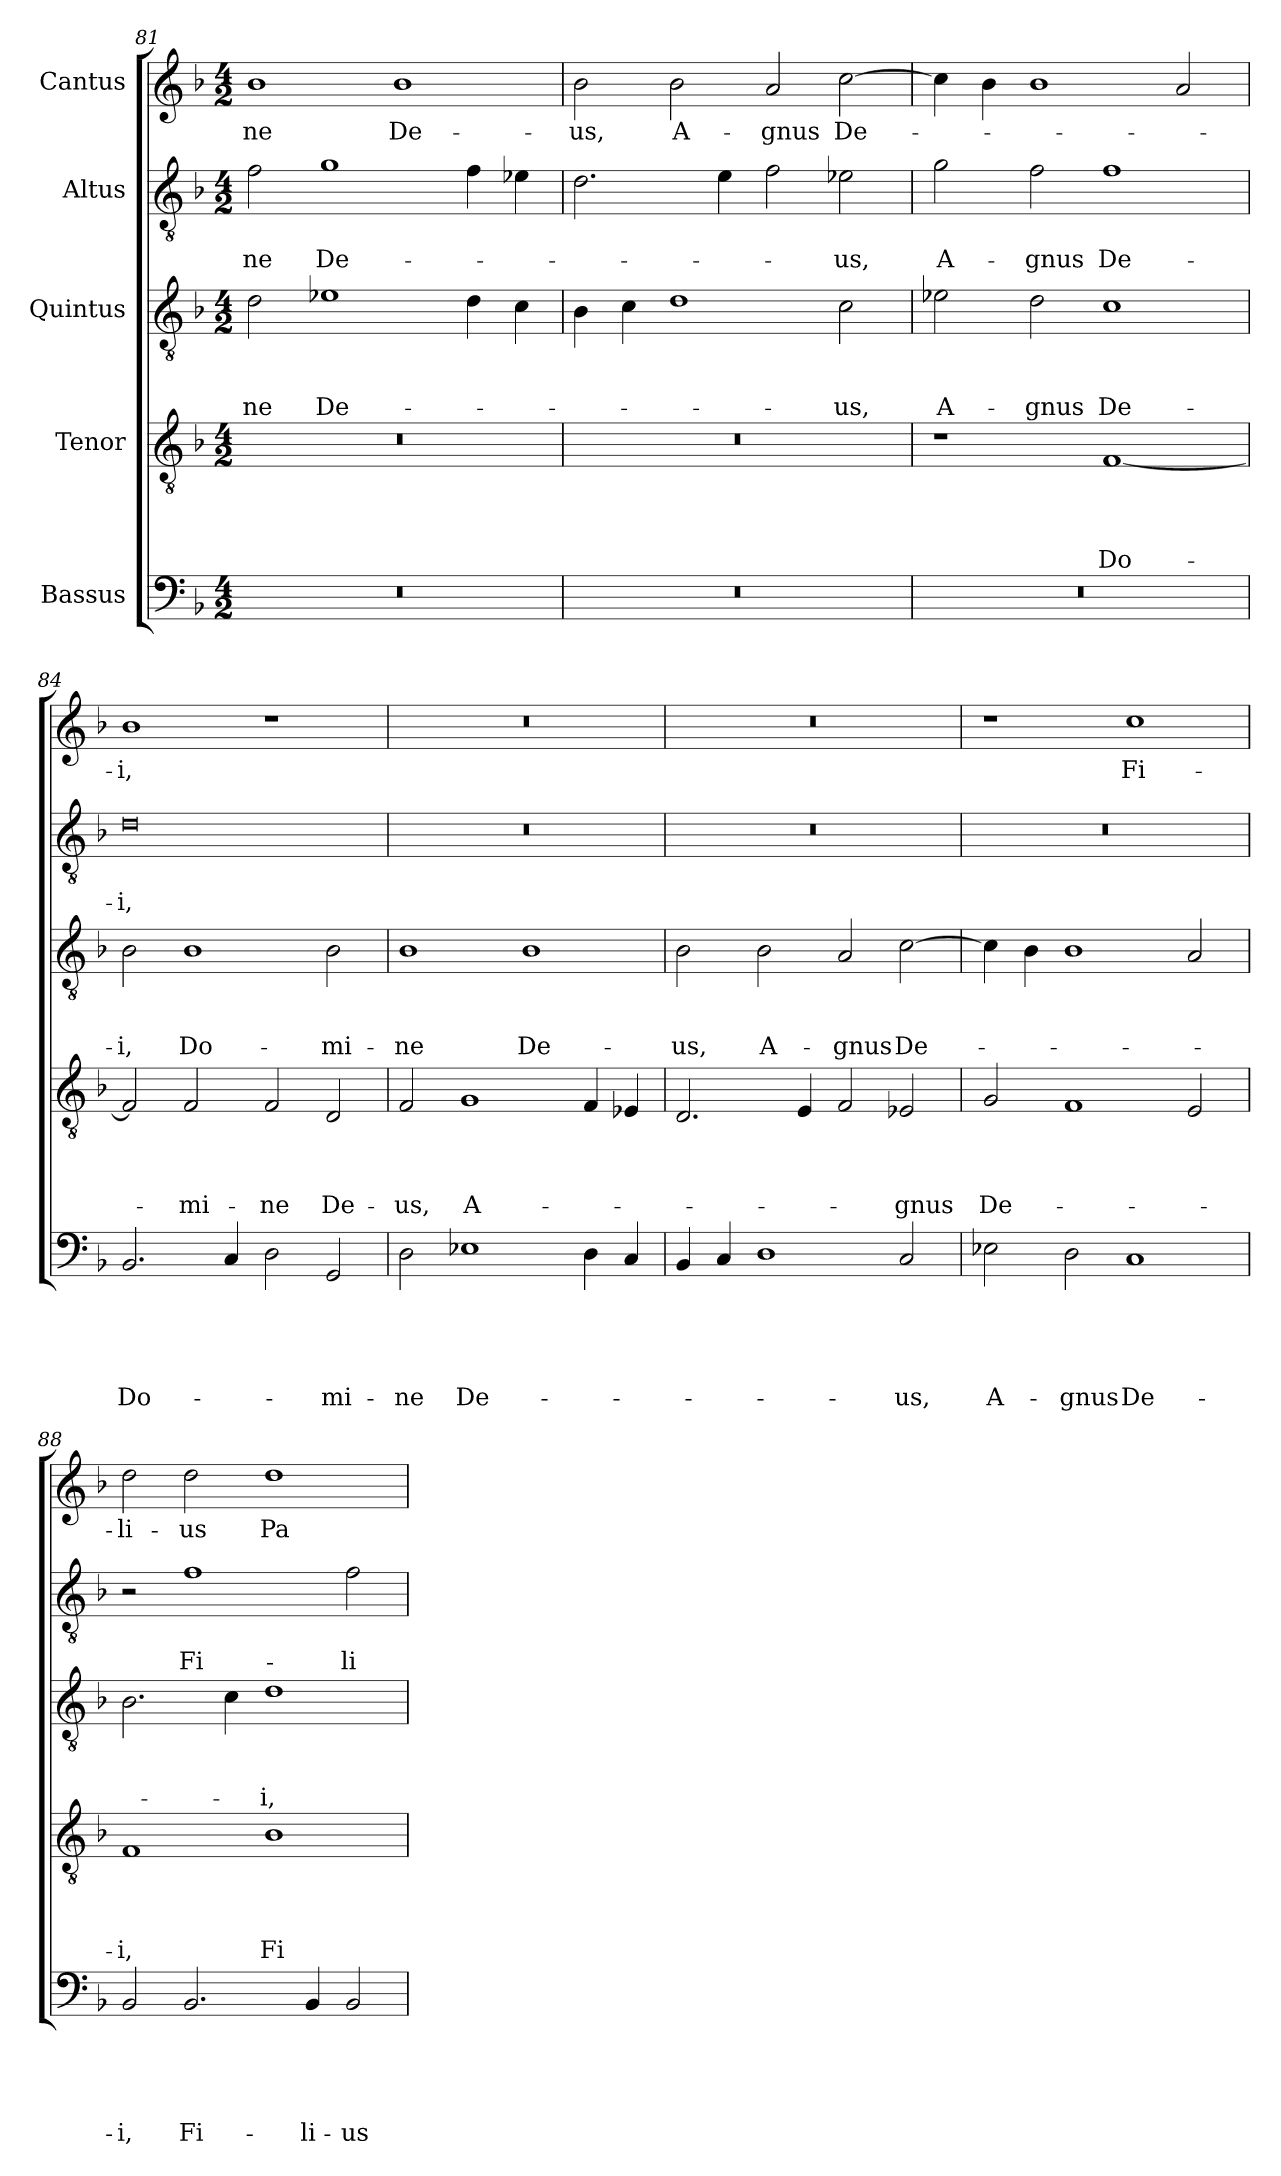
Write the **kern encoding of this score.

**kern	**text	**text	**text	**text	**text	**kern	**text	**text	**text	**text	**kern	**text	**text	**text	**kern	**text	**text	**kern	**text
*part5	*part5	*part5	*part5	*part5	*part5	*part4	*part4	*part4	*part4	*part4	*part3	*part3	*part3	*part3	*part2	*part2	*part2	*part1	*part1
*staff5	*staff5	*staff5	*staff5	*staff5	*staff5	*staff4	*staff4	*staff4	*staff4	*staff4	*staff3	*staff3	*staff3	*staff3	*staff2	*staff2	*staff2	*staff1	*staff1
*I"Bassus	*	*	*	*	*	*I"Tenor	*	*	*	*	*I"Quintus	*	*	*	*I"Altus	*	*	*I"Cantus	*
*clefF4	*	*	*	*	*	*clefGv2	*	*	*	*	*clefGv2	*	*	*	*clefGv2	*	*	*clefG2	*
*k[b-]	*	*	*	*	*	*k[b-]	*	*	*	*	*k[b-]	*	*	*	*k[b-]	*	*	*k[b-]	*
*M4/2	*	*	*	*	*	*M4/2	*	*	*	*	*M4/2	*	*	*	*M4/2	*	*	*M4/2	*
=81	=81	=81	=81	=81	=81	=81	=81	=81	=81	=81	=81	=81	=81	=81	=81	=81	=81	=81	=81
0r	.	.	.	.	.	0r	.	.	.	.	2d\	.	.	-ne	2f\	.	-ne	1b-\	-ne
.	.	.	.	.	.	.	.	.	.	.	1e-X\	.	.	De-	1g\	.	De-	.	.
.	.	.	.	.	.	.	.	.	.	.	.	.	.	.	.	.	.	1b-\	De-
.	.	.	.	.	.	.	.	.	.	.	4d\	.	.	.	4f\	.	.	.	.
.	.	.	.	.	.	.	.	.	.	.	4c\	.	.	.	4e-X\	.	.	.	.
=82	=82	=82	=82	=82	=82	=82	=82	=82	=82	=82	=82	=82	=82	=82	=82	=82	=82	=82	=82
0r	.	.	.	.	.	0r	.	.	.	.	4B-\	.	.	.	2.d\	.	.	2b-\	-us,
.	.	.	.	.	.	.	.	.	.	.	4c\	.	.	.	.	.	.	.	.
.	.	.	.	.	.	.	.	.	.	.	1d\	.	.	.	.	.	.	2b-\	A-
.	.	.	.	.	.	.	.	.	.	.	.	.	.	.	4e\	.	.	.	.
.	.	.	.	.	.	.	.	.	.	.	.	.	.	.	2f\	.	.	2a/	-gnus
.	.	.	.	.	.	.	.	.	.	.	2c\	.	.	-us,	2e-X\	.	-us,	[2cc\	De-
=83	=83	=83	=83	=83	=83	=83	=83	=83	=83	=83	=83	=83	=83	=83	=83	=83	=83	=83	=83
0r	.	.	.	.	.	1r	.	.	.	.	2e-X\	.	.	A-	2g\	.	A-	4cc\]	.
.	.	.	.	.	.	.	.	.	.	.	.	.	.	.	.	.	.	4b-\	.
.	.	.	.	.	.	.	.	.	.	.	2d\	.	.	-gnus	2f\	.	-gnus	1b-\	.
.	.	.	.	.	.	[1F/	.	.	.	Do-	1c\	.	.	De-	1f\	.	De-	.	.
.	.	.	.	.	.	.	.	.	.	.	.	.	.	.	.	.	.	2a/	.
=84	=84	=84	=84	=84	=84	=84	=84	=84	=84	=84	=84	=84	=84	=84	=84	=84	=84	=84	=84
2.BB-/	.	.	.	.	Do-	2F/]	.	.	.	.	2B-\	.	.	-i,	0d\	.	-i,	1b-\	-i,
.	.	.	.	.	.	2F/	.	.	.	-mi-	1B-\	.	.	Do-	.	.	.	.	.
4C/	.	.	.	.	.	.	.	.	.	.	.	.	.	.	.	.	.	.	.
2D\	.	.	.	.	.	2F/	.	.	.	-ne	.	.	.	.	.	.	.	1r	.
2GG/	.	.	.	.	-mi-	2D/	.	.	.	De-	2B-\	.	.	-mi-	.	.	.	.	.
=85	=85	=85	=85	=85	=85	=85	=85	=85	=85	=85	=85	=85	=85	=85	=85	=85	=85	=85	=85
2D\	.	.	.	.	-ne	2F/	.	.	.	-us,	1B-\	.	.	-ne	0r	.	.	0r	.
1E-X\	.	.	.	.	De-	1G/	.	.	.	A-	.	.	.	.	.	.	.	.	.
.	.	.	.	.	.	.	.	.	.	.	1B-\	.	.	De-	.	.	.	.	.
4D\	.	.	.	.	.	4F/	.	.	.	.	.	.	.	.	.	.	.	.	.
4C/	.	.	.	.	.	4E-X/	.	.	.	.	.	.	.	.	.	.	.	.	.
=86	=86	=86	=86	=86	=86	=86	=86	=86	=86	=86	=86	=86	=86	=86	=86	=86	=86	=86	=86
4BB-/	.	.	.	.	.	2.D/	.	.	.	.	2B-\	.	.	-us,	0r	.	.	0r	.
4C/	.	.	.	.	.	.	.	.	.	.	.	.	.	.	.	.	.	.	.
1D\	.	.	.	.	.	.	.	.	.	.	2B-\	.	.	A-	.	.	.	.	.
.	.	.	.	.	.	4E/	.	.	.	.	.	.	.	.	.	.	.	.	.
.	.	.	.	.	.	2F/	.	.	.	.	2A/	.	.	-gnus	.	.	.	.	.
2C/	.	.	.	.	-us,	2E-X/	.	.	.	-gnus	[2c\	.	.	De-	.	.	.	.	.
=87	=87	=87	=87	=87	=87	=87	=87	=87	=87	=87	=87	=87	=87	=87	=87	=87	=87	=87	=87
2E-X\	.	.	.	.	A-	2G/	.	.	.	De-	4c\]	.	.	.	0r	.	.	1r	.
.	.	.	.	.	.	.	.	.	.	.	4B-\	.	.	.	.	.	.	.	.
2D\	.	.	.	.	-gnus	1F/	.	.	.	.	1B-\	.	.	.	.	.	.	.	.
1C/	.	.	.	.	De-	.	.	.	.	.	.	.	.	.	.	.	.	1cc\	Fi-
.	.	.	.	.	.	2E/	.	.	.	.	2A/	.	.	.	.	.	.	.	.
=88	=88	=88	=88	=88	=88	=88	=88	=88	=88	=88	=88	=88	=88	=88	=88	=88	=88	=88	=88
2BB-/	.	.	.	.	-i,	1F/	.	.	.	-i,	2.B-\	.	.	.	2r	.	.	2dd\	-li-
2.BB-/	.	.	.	.	Fi-	.	.	.	.	.	.	.	.	.	1f\	.	Fi-	2dd\	-us
.	.	.	.	.	.	.	.	.	.	.	4c\	.	.	.	.	.	.	.	.
.	.	.	.	.	.	1B-\	.	.	.	Fi-	1d\	.	.	-i,	.	.	.	1dd\	Pa-
4BB-/	.	.	.	.	-li-	.	.	.	.	.	.	.	.	.	.	.	.	.	.
2BB-/	.	.	.	.	-us	.	.	.	.	.	.	.	.	.	2f\	.	-li-	.	.
=	=	=	=	=	=	=	=	=	=	=	=	=	=	=	=	=	=	=	=
*-	*-	*-	*-	*-	*-	*-	*-	*-	*-	*-	*-	*-	*-	*-	*-	*-	*-	*-	*-
